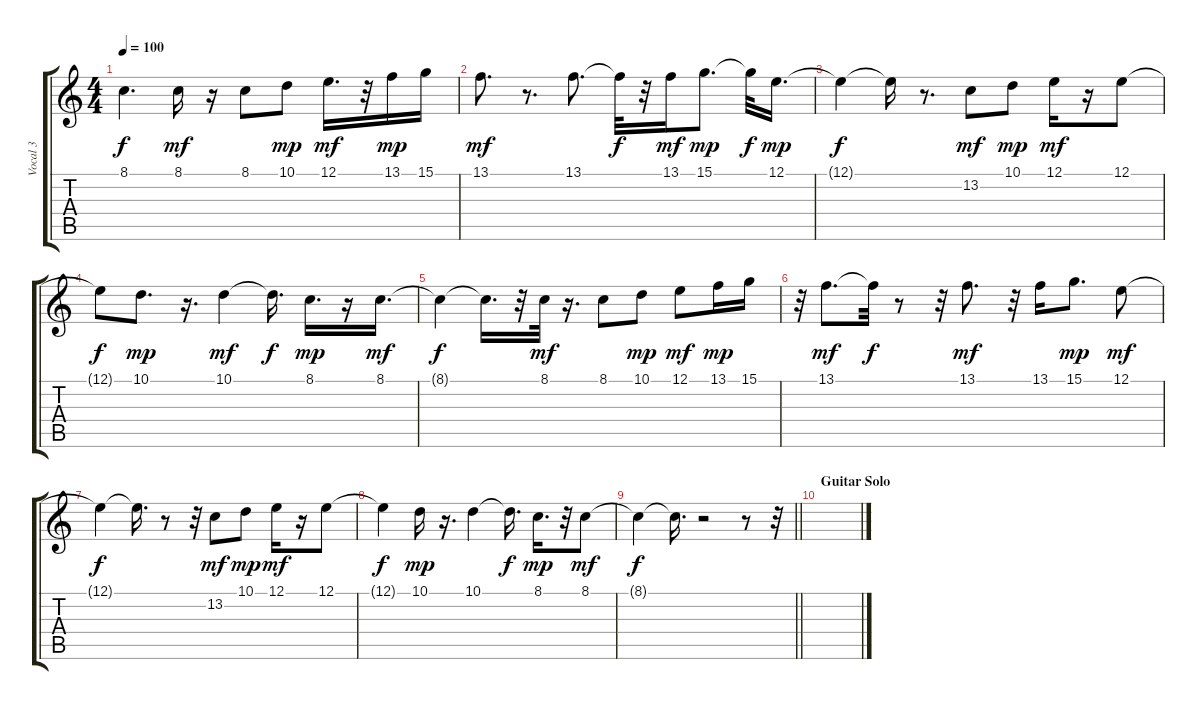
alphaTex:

\track ("Vocal 3" "Vocal 3") {instrument lead1square}
\staff {score tabs}
\tuning (E4 B3 G3 D3 A2 E2) {hide}
\ts (4 4)
\tempo 100
\clef g2
\ks c
8.1{t}.4{d dy f} 8.1.16{dy mf} r.16 8.1.8 10.1.8{dy mp} 12.1.16{d dy mf} r.32 13.1.16{dy mp} 15.1.16 |
13.1.8{d dy mf} r.8{d} 13.1.8{d} 13.1{t}.32{dy f} r.32 13.1.16{dy mf} 15.1.8{d dy mp} 15.1{t}.32{dy f} 12.1.16{d dy mp} |
12.1{t}.4{dy f} 12.1{t}.16 r.8{d} 13.2.8{dy mf} 10.1.8{dy mp} 12.1.16{dy mf} r.16 12.1.8 |
12.1{t}.8{dy f} 10.1.8{d dy mp} r.16{d} 10.1.4{dy mf} 10.1{t}.16{d dy f} 8.1.16{d dy mp} r.16 8.1.16{d dy mf} |
8.1{t}.4{dy f} 8.1{t}.16{d} r.32 8.1.32{dy mf} r.16{d} 8.1.8 10.1.8{dy mp} 12.1.8{dy mf} 13.1.16{dy mp} 15.1.16 |
r.32 13.1.8{d dy mf} 13.1{t}.32{dy f} r.8 r.32 13.1.8{d dy mf} r.32 13.1.16 15.1.8{d dy mp} 12.1.8{dy mf} |
12.1{t}.4{dy f} 12.1{t}.16{d} r.8 r.32 13.2.8{dy mf} 10.1.8{dy mp} 12.1.16{dy mf} r.16 12.1.8 |
12.1{t}.4{dy f} 10.1.16{dy mp} r.16{d} 10.1.4 10.1{t}.16{d dy f} 8.1.16{d dy mp} r.32 8.1.8{dy mf} |
\barLineRight lightlight
8.1{t}.4{dy f} 8.1{t}.16{d} r.2 r.8 r.32 |
\section ("" "Guitar Solo")
